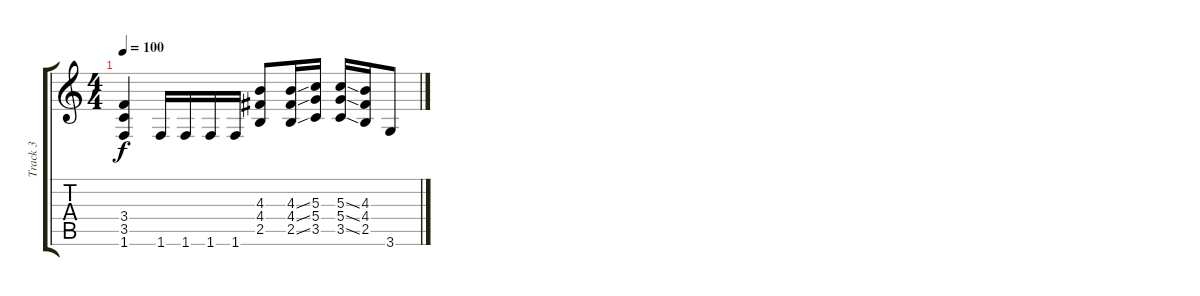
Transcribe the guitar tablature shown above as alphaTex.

\track ("Track 3" "Track 3") {instrument distortionguitar}
\staff {score tabs}
\tuning (E4 B3 G3 D3 A2 E2) {hide}
\ts (4 4)
\tempo 100
\clef g2
\ks c
(3.4 3.5 1.6).4{dy f} 1.6.16 1.6.16 1.6.16 1.6.16 (4.3 4.4 2.5).8 (4.3{ss} 4.4{ss} 2.5{ss}).16 (5.3 5.4 3.5).16 (5.3{ss} 5.4{ss} 3.5{ss}).16 (4.3 4.4 2.5).16 3.6.8
